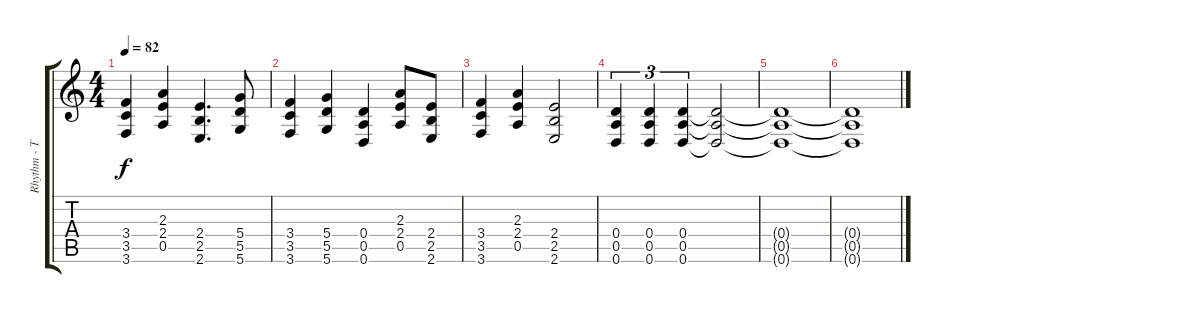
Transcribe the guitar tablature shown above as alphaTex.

\track ("Rhythm - Taylor York" "Rhythm - T") {instrument distortionguitar}
\staff {score tabs}
\tuning (E4 B3 G3 D3 A2 D2) {hide}
\ts (4 4)
\tempo 82
\clef g2
\ks c
(3.4 3.5 3.6).4{dy f} (2.3 2.4 0.5).4 (2.4 2.5 2.6).4{d} (5.4 5.5 5.6).8 |
(3.4 3.5 3.6).4 (5.4 5.5 5.6).4 (0.4 0.5 0.6).4 (2.3 2.4 0.5).8 (2.4 2.5 2.6).8 |
(3.4 3.5 3.6).4 (2.3 2.4 0.5).4 (2.4 2.5 2.6).2 |
(0.4 0.5 0.6).4{tu (3 2)} (0.4 0.5 0.6).4{tu (3 2)} (0.4 0.5 0.6).4{tu (3 2)} (0.4{t} 0.5{t} 0.6{t}).2 |
(0.4{t} 0.5{t} 0.6{t}).1 |
(0.4{t} 0.5{t} 0.6{t}).1
